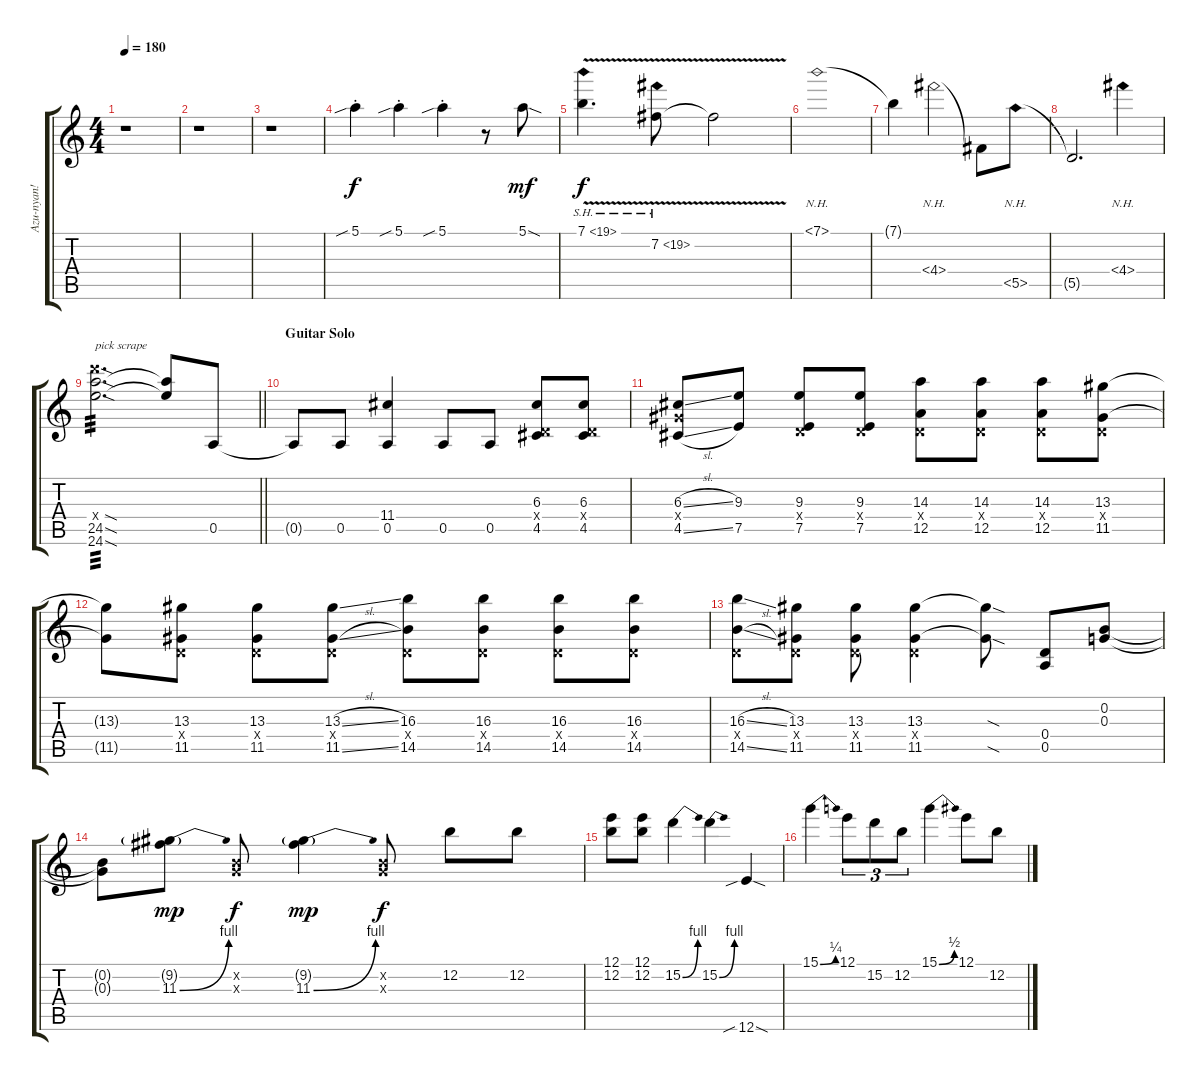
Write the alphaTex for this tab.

\track ("Azu-nyan! w/ Wah" "Azu-nyan! ") {instrument overdrivenguitar}
\staff {score tabs}
\tuning (E4 B3 G3 D3 A2 E2) {hide}
\ts (4 4)
\tempo 180
\clef g2
\ks c
r.1{dy f} |
r.1 |
r.1 |
5.1{sib st}.4 5.1{sib st}.4 5.1{sib st}.4 r.8 5.1{sod}.8{dy mf} |
7.1{sh 12 v}.4{d dy f} 7.2{sh 12 v}.8 7.2{t}.2 |
7.1{nh}.1 |
7.1{t}.4 4.4{nh}.2 4.4{t}.8 5.5{nh}.8 |
5.5{t}.2{d} 4.4{nh}.4 |
\barLineRight lightlight
(24.4{sod x} 24.5{sod} 24.6{sod}).2{d txt "pick scrape" tp 3} (24.5{t} 24.6{t}).8 0.5.8{balance 8} |
\section ("" "Guitar Solo")
0.5{t}.8 0.5.8 (11.4 0.5).4 0.5.8 0.5.8 (6.3 0.4{x} 4.5).8 (6.3 0.4{x} 4.5).8 |
(6.3{sl} 6.4{x} 4.5{sl}).8 (9.3 7.5).8 (9.3 0.4{x} 7.5).8 (9.3 0.4{x} 7.5).8 (14.3 0.4{x} 12.5).8 (14.3 0.4{x} 12.5).8 (14.3 0.4{x} 12.5).8 (13.3 0.4{x} 11.5).8 |
(13.3{t} 11.5{t}).8 (13.3 0.4{x} 11.5).8 (13.3 0.4{x} 11.5).8 (13.3{sl} 0.4{x} 11.5{sl}).8 (16.3 0.4{x} 14.5).8 (16.3 0.4{x} 14.5).8 (16.3 0.4{x} 14.5).8 (16.3 0.4{x} 14.5).8 |
(16.3{sl} 0.4{x} 14.5{sl}).8 (13.3 0.4{x} 11.5).8 (13.3 0.4{x} 11.5).8 (13.3 0.4{x} 11.5).4 (13.3{sod t} 11.5{sod t}).8 (0.4 0.5).8 (0.2 0.3).8 |
(0.2{t} 0.3{t}).8 (9.2{g} 11.3{be (bend 0 0 60 4)}).8{dy mp} (0.2{x} 0.3{x}).8{dy f} (9.2{g} 11.3{be (bend 0 0 60 4)}).4{dy mp} (0.2{x} 0.3{x}).8{dy f} 12.2.8 12.2.8 |
(12.1 12.2).8 (12.1 12.2).8 15.2{be (bend 0 0 60 4)}.4 15.2{be (bend 0 0 60 4)}.4 12.6{sib sod}.4 |
15.1{be (bend 0 0 60 1)}.4 12.1.8{tu (3 2)} 15.2.8{tu (3 2)} 12.2.8{tu (3 2)} 15.1{be (bend 0 0 60 2)}.4 12.1.8 12.2.8
